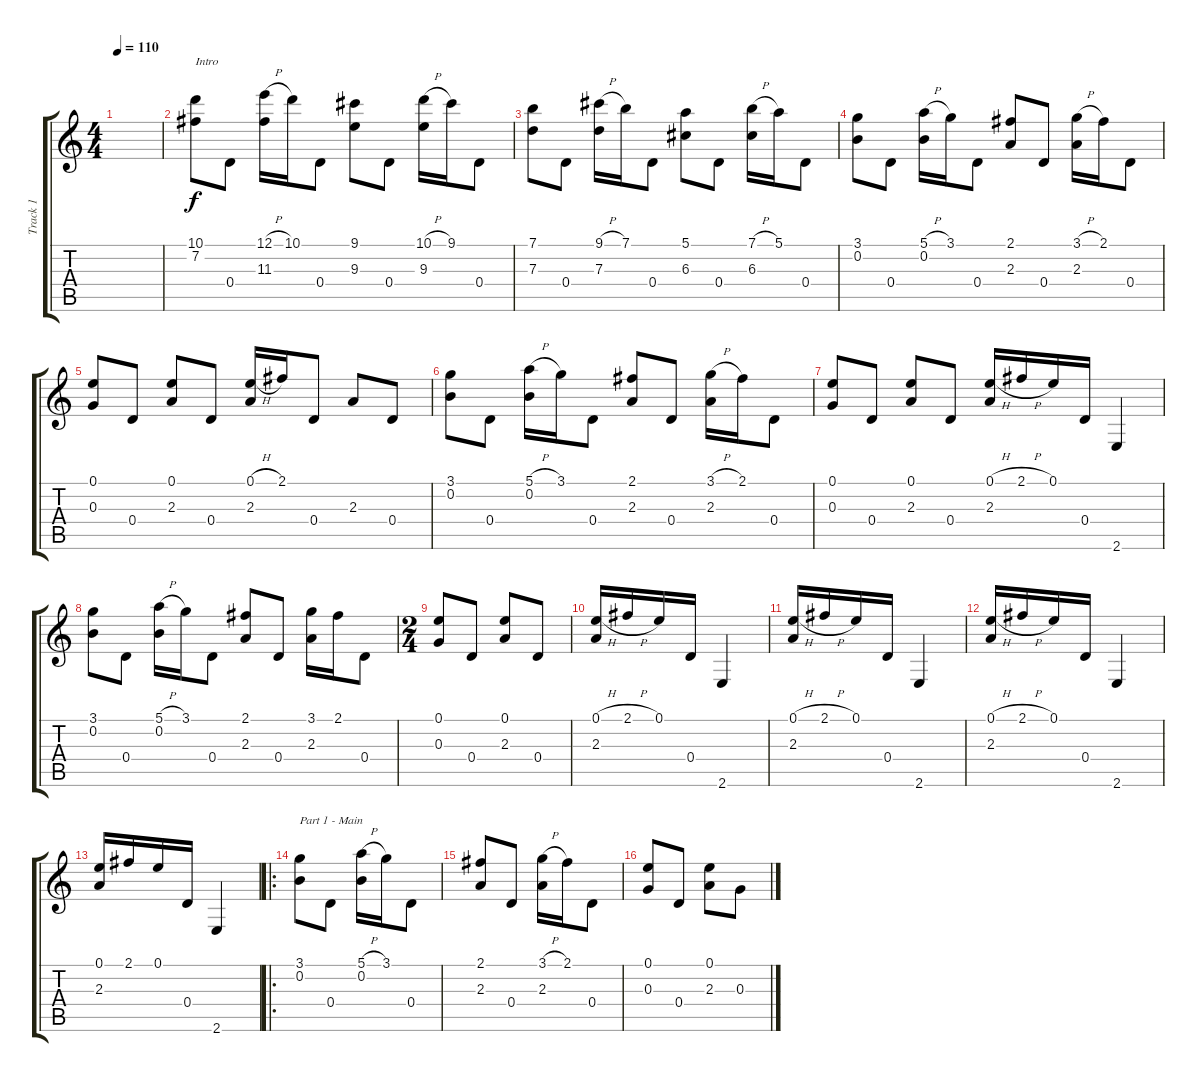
\track ("Track 1" "Track 1") {instrument acousticguitarnylon}
\staff {score tabs}
\tuning (E4 B3 G3 D3 A2 D2) {hide}
\ts (4 4)
\tempo 110
\clef g2
\ks c
|
(10.1 7.2).8{txt "Intro"} 0.4.8 (12.1{h} 11.3).16 10.1.16 0.4.8 (9.1 9.3).8 0.4.8 (10.1{h} 9.3).16 9.1.16 0.4.8 |
(7.1 7.3).8 0.4.8 (9.1{h} 7.3).16 7.1.16 0.4.8 (5.1 6.3).8 0.4.8 (7.1{h} 6.3).16 5.1.16 0.4.8 |
(3.1 0.2).8 0.4.8 (5.1{h} 0.2).16 3.1.16 0.4.8 (2.1 2.3).8 0.4.8 (3.1{h} 2.3).16 2.1.16 0.4.8 |
(0.1 0.3).8 0.4.8 (0.1 2.3).8 0.4.8 (0.1{h} 2.3).16 2.1.16 0.4.8 2.3.8 0.4.8 |
(3.1 0.2).8 0.4.8 (5.1{h} 0.2).16 3.1.16 0.4.8 (2.1 2.3).8 0.4.8 (3.1{h} 2.3).16 2.1.16 0.4.8 |
(0.1 0.3).8 0.4.8 (0.1 2.3).8 0.4.8 (0.1{h} 2.3).16 2.1{h}.16 0.1.16 0.4.16 2.6.4 |
(3.1 0.2).8 0.4.8 (5.1{h} 0.2).16 3.1.16 0.4.8 (2.1 2.3).8 0.4.8 (3.1 2.3).16 2.1.16 0.4.8 |
\ts (2 4)
(0.1 0.3).8 0.4.8 (0.1 2.3).8 0.4.8 |
(0.1{h} 2.3).16 2.1{h}.16 0.1.16 0.4.16 2.6.4 |
(0.1{h} 2.3).16 2.1{h}.16 0.1.16 0.4.16 2.6.4 |
(0.1{h} 2.3).16 2.1{h}.16 0.1.16 0.4.16 2.6.4 |
(0.1 2.3).16 2.1.16 0.1.16 0.4.16 2.6.4 |
\ro
(3.1 0.2).8{txt "Part 1 - Main "} 0.4.8 (5.1{h} 0.2).16 3.1.16 0.4.8 |
(2.1 2.3).8 0.4.8 (3.1{h} 2.3).16 2.1.16 0.4.8 |
(0.1 0.3).8 0.4.8 (0.1 2.3).8 0.3.8
